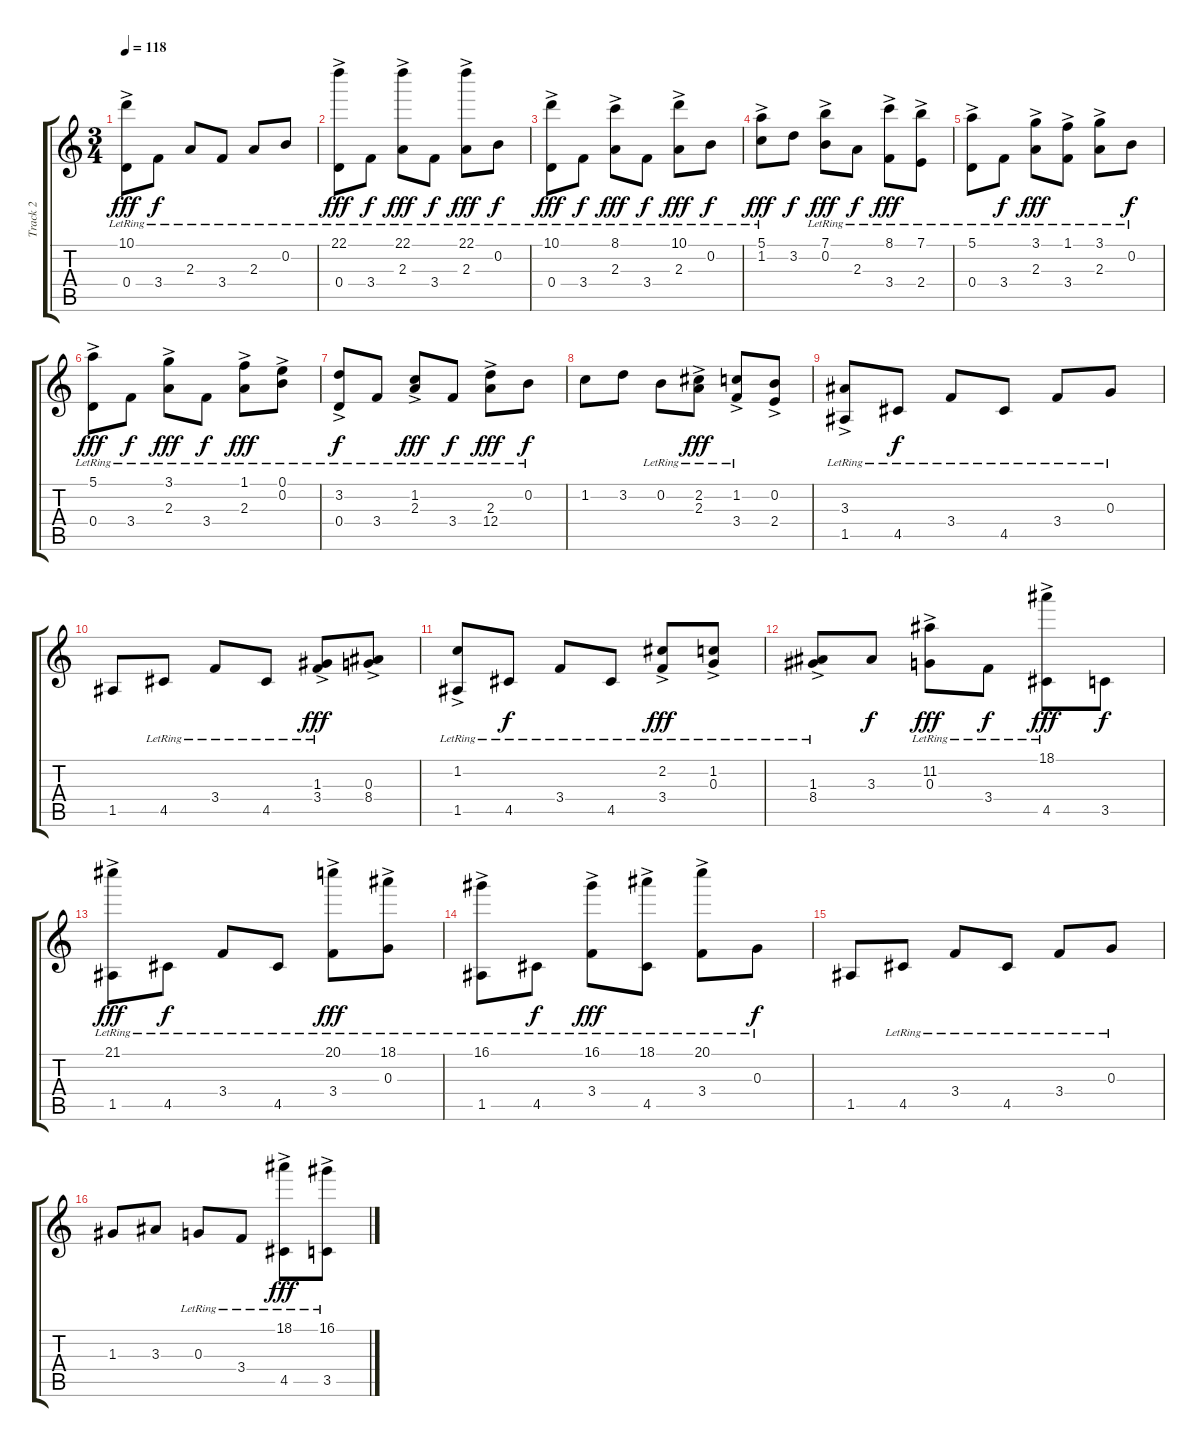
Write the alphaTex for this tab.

\track ("Track 2" "Track 2") {instrument banjo}
\staff {score tabs}
\tuning (E4 B3 G3 D3 A2 E2) {hide}
\displaytranspose 12
\ts (3 4)
\tempo 118
\clef g2
\ks c
(10.1{ac lr} 0.4).8{dy fff} 3.4{lr}.8{dy f} 2.3{lr}.8 3.4{lr}.8 2.3{lr}.8 0.2{lr}.8 |
(22.1{ac lr} 0.4).8{dy fff} 3.4{lr}.8{dy f} (22.1{ac lr} 2.3{lr}).8{dy fff} 3.4{lr}.8{dy f} (22.1{ac lr} 2.3{lr}).8{dy fff} 0.2{lr}.8{dy f} |
(10.1{ac lr} 0.4).8{dy fff} 3.4{lr}.8{dy f} (8.1{ac lr} 2.3{lr}).8{dy fff} 3.4{lr}.8{dy f} (10.1{ac lr} 2.3{lr}).8{dy fff} 0.2{lr}.8{dy f} |
(5.1{ac lr} 1.2).8{dy fff} 3.2.8{dy f} (7.1{ac lr} 0.2{lr}).8{dy fff} 2.3{lr}.8{dy f} (8.1{ac lr} 3.4).8{dy fff} (7.1{ac lr} 2.4).8 |
(5.1{ac lr} 0.4).8 3.4{lr}.8{dy f} (3.1{ac lr} 2.3{lr}).8{dy fff} (1.1{ac lr} 3.4{lr}).8 (3.1{ac lr} 2.3{lr}).8 0.2{lr}.8{dy f} |
(5.1{ac lr} 0.4).8{dy fff} 3.4{lr}.8{dy f} (3.1{ac lr} 2.3{lr}).8{dy fff} 3.4{lr}.8{dy f} (1.1{ac lr} 2.3{lr}).8{dy fff} (0.1{ac} 0.2{lr}).8 |
(3.2{ac lr} 0.4).8{dy f} 3.4{lr}.8 (1.2{ac lr} 2.3{lr}).8{dy fff} 3.4{lr}.8{dy f} (2.3{lr} 12.4{ac lr}).8{dy fff} 0.2{lr}.8{dy f} |
1.2.8 3.2.8 0.2{lr}.8 (2.2{ac lr} 2.3{lr}).8{dy fff} (1.2{ac lr} 3.4).8 (0.2{ac} 2.4).8 |
(3.3{ac lr} 1.5).8 4.5{lr}.8{dy f} 3.4{lr}.8 4.5{lr}.8 3.4{lr}.8 0.3{lr}.8 |
1.5.8 4.5{lr}.8 3.4{lr}.8 4.5{lr}.8 (1.3{ac lr} 3.4{lr}).8{dy fff} (0.3 8.4{ac}).8 |
(1.2{ac lr} 1.5).8 4.5{lr}.8{dy f} 3.4{lr}.8 4.5{lr}.8 (2.2{ac lr} 3.4{lr}).8{dy fff} (1.2{ac} 0.3{lr}).8 |
(1.3 8.4{ac lr}).8 3.3.8{dy f} (11.2{ac lr} 0.3{lr}).8{dy fff} 3.4{lr}.8{dy f} (18.1{ac lr} 4.5).8{dy fff} 3.5.8{dy f} |
(21.1{ac lr} 1.5).8{dy fff} 4.5{lr}.8{dy f} 3.4{lr}.8 4.5{lr}.8 (20.1{ac lr} 3.4{lr}).8{dy fff} (18.1{ac lr} 0.3{lr}).8 |
(16.1{ac lr} 1.5).8 4.5{lr}.8{dy f} (16.1{ac lr} 3.4{lr}).8{dy fff} (18.1{ac lr} 4.5{lr}).8 (20.1{ac lr} 3.4{lr}).8 0.3{lr}.8{dy f} |
1.5.8 4.5{lr}.8 3.4{lr}.8 4.5{lr}.8 3.4{lr}.8 0.3{lr}.8 |
1.3.8 3.3.8 0.3{lr}.8 3.4{lr}.8 (18.1{ac lr} 4.5).8{dy fff} (16.1{ac lr} 3.5).8
